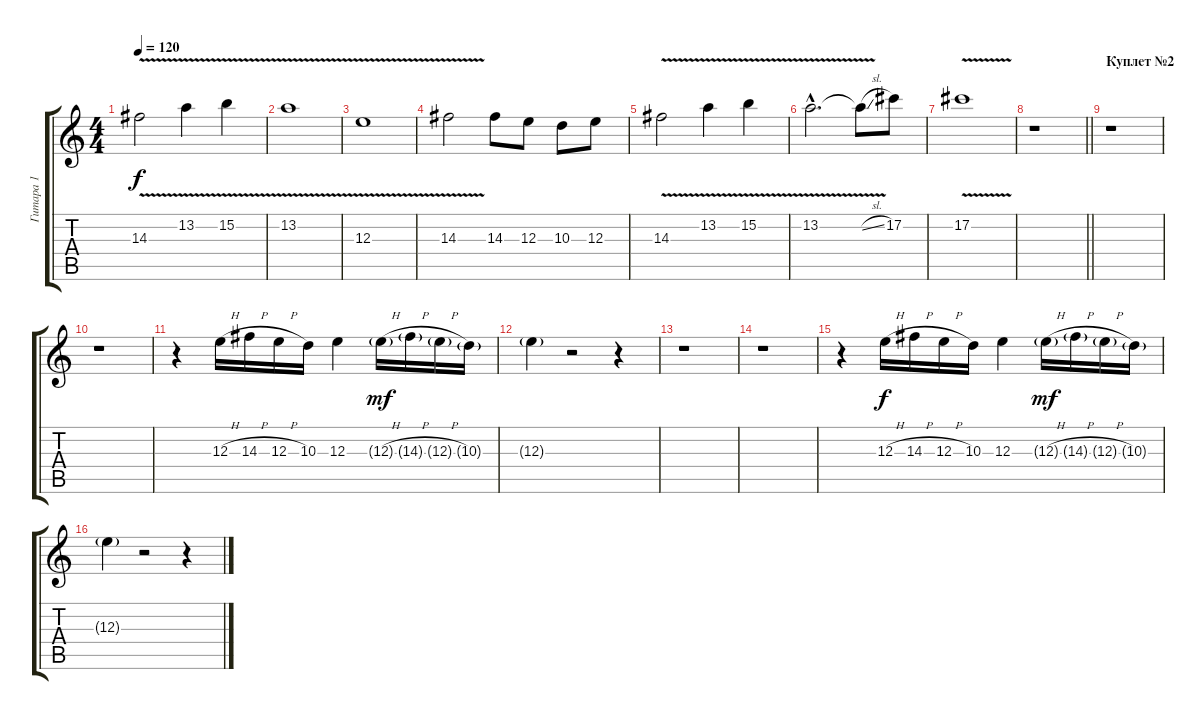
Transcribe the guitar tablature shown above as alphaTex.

\track ("Гитара 1" "Гитара 1") {instrument distortionguitar}
\staff {score tabs}
\tuning (Db4 Ab3 E3 B2 Gb2 B1) {hide}
\ts (4 4)
\tempo 120
\clef g2
\ks c
14.3{v}.2{dy f} 13.2{v}.4 15.2{v}.4 |
13.2{v}.1 |
12.3{v}.1 |
14.3{v}.2 14.3.8 12.3.8 10.3.8 12.3.8 |
14.3{v}.2 13.2{v}.4 15.2{v}.4 |
13.2{v hac}.2{d} 13.2{sl t}.8 17.2.8 |
17.2{v}.1{volume 0} |
\barLineRight lightlight
r.1 |
\section ("" "Куплет №2")
r.1{volume 13} |
r.1 |
r.4 12.3{h}.16{instrument electricguitarjazz} 14.3{h}.16 12.3{h}.16 10.3.16 12.3.4 12.3{h g}.16{dy mf} 14.3{h g}.16 12.3{h g}.16 10.3{g}.16 |
12.3{g}.4 r.2 r.4 |
r.1 |
r.1 |
r.4 12.3{h}.16{dy f} 14.3{h}.16 12.3{h}.16 10.3.16 12.3.4 12.3{h g}.16{dy mf} 14.3{h g}.16 12.3{h g}.16 10.3{g}.16 |
12.3{g}.4 r.2 r.4
